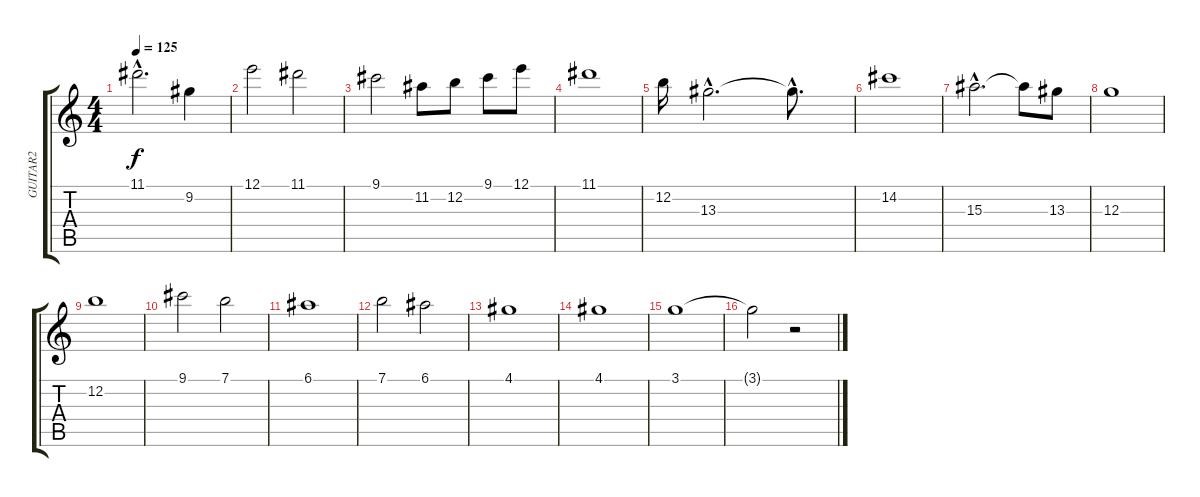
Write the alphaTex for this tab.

\track ("GUITAR2" "GUITAR2") {instrument overdrivenguitar}
\staff {score tabs}
\tuning (E4 B3 G3 D3 A2 E2) {hide}
\ts (4 4)
\tempo 125
\clef g2
\ks c
11.1{hac}.2{d dy f} 9.2.4 |
12.1.2 11.1.2 |
9.1.2 11.2.8 12.2.8 9.1.8 12.1.8 |
11.1.1 |
12.2.16 13.3{hac}.2{d} 13.3{hac t}.8{d} |
14.2.1 |
15.3{hac}.2{d} 15.3{t}.8 13.3.8 |
12.3.1 |
12.2.1 |
9.1.2 7.1.2 |
6.1.1 |
7.1.2 6.1.2 |
4.1.1 |
4.1.1 |
3.1.1 |
3.1{t}.2 r.2
